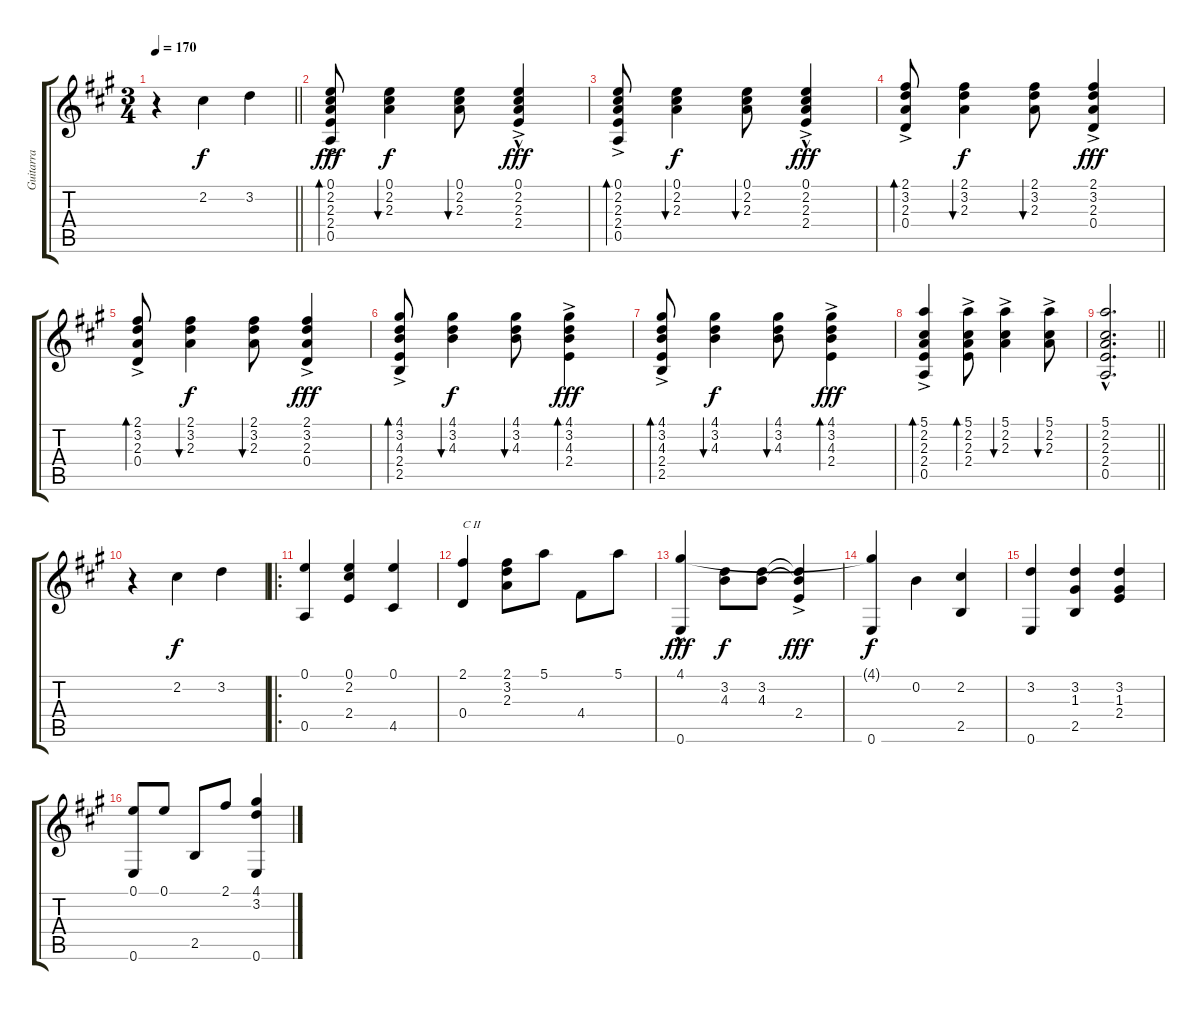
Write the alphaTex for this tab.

\track ("Guitarra" "Guitarra") {instrument acousticguitarnylon}
\staff {score tabs}
\tuning (E4 B3 G3 D3 A2 E2) {hide}
\ts (3 4)
\tempo 170
\clef g2
\barLineRight lightlight
\ks a
r.4{dy f instrument acousticguitarnylon} 2.2.4 3.2.4 |
(0.1{ac} 2.2{ac} 2.3{ac} 2.4{ac} 0.5{ac}).8{bd 60 dy fff} (0.1 2.2 2.3).4{bu 60 dy f} (0.1 2.2 2.3).8{bu 60} (0.1{ac} 2.2{ac} 2.3{ac} 2.4{hac}).4{dy fff} |
(0.1{ac} 2.2{ac} 2.3{ac} 2.4{ac} 0.5{ac}).8{bd 60} (0.1 2.2 2.3).4{bu 60 dy f} (0.1 2.2 2.3).8{bu 60} (0.1{ac} 2.2{ac} 2.3{ac} 2.4{hac}).4{dy fff} |
(2.1{ac} 3.2{ac} 2.3{ac} 0.4{ac}).8{bd 60} (2.1 3.2 2.3).4{bu 60 dy f} (2.1 3.2 2.3).8{bu 60} (2.1{ac} 3.2{ac} 2.3{ac} 0.4{ac}).4{dy fff} |
(2.1{ac} 3.2{ac} 2.3{ac} 0.4{ac}).8{bd 60} (2.1 3.2 2.3).4{bu 60 dy f} (2.1 3.2 2.3).8{bu 60} (2.1{ac} 3.2{ac} 2.3{ac} 0.4{ac}).4{dy fff} |
(4.1{ac} 3.2{ac} 4.3{ac} 2.4{ac} 2.5{ac}).8{bd 60} (4.1 3.2 4.3).4{bu 60 dy f} (4.1 3.2 4.3).8{bu 60} (4.1{ac} 3.2{ac} 4.3{ac} 2.4{ac}).4{bd 60 dy fff} |
(4.1{ac} 3.2{ac} 4.3{ac} 2.4{ac} 2.5{ac}).8{bd 60} (4.1 3.2 4.3).4{bu 60 dy f} (4.1 3.2 4.3).8{bu 60} (4.1{ac} 3.2{ac} 4.3{ac} 2.4{ac}).4{bd 60 dy fff} |
(5.1{ac} 2.2{ac} 2.3{ac} 2.4{ac} 0.5{ac}).4{bd 60} (5.1{ac} 2.2{ac} 2.3{ac} 2.4{ac}).8{bd 60} (5.1{ac} 2.2{ac} 2.3{ac}).4{bu 60} (5.1{ac} 2.2{ac} 2.3{ac}).8{bu 60} |
\barLineRight lightlight
(5.1{hac} 2.2{hac} 2.3{hac} 2.4{hac} 0.5{hac}).2{d} |
r.4 2.2.4{dy f} 3.2.4 |
\ro
(0.1 0.5).4 (0.1 2.2 2.4).4 (0.1 4.5).4 |
(2.1 0.4).4{txt "C II"} (2.1 3.2 2.3).8 5.1.8 4.4.8 5.1.8 |
(4.1{hac} 0.6).4{dy fff} (3.2 4.3).8{dy f} (3.2 4.3).8 (3.2{t} 4.3{t} 2.4{ac}).4{dy fff} |
(4.1{t} 0.6).4{dy f} 0.2.4 (2.2 2.5).4 |
(3.2 0.6).4 (3.2 1.3 2.5).4 (3.2 1.3 2.4).4 |
(0.1 0.6).8 0.1.8 2.5.8 2.1.8 (4.1 3.2 0.6).4
